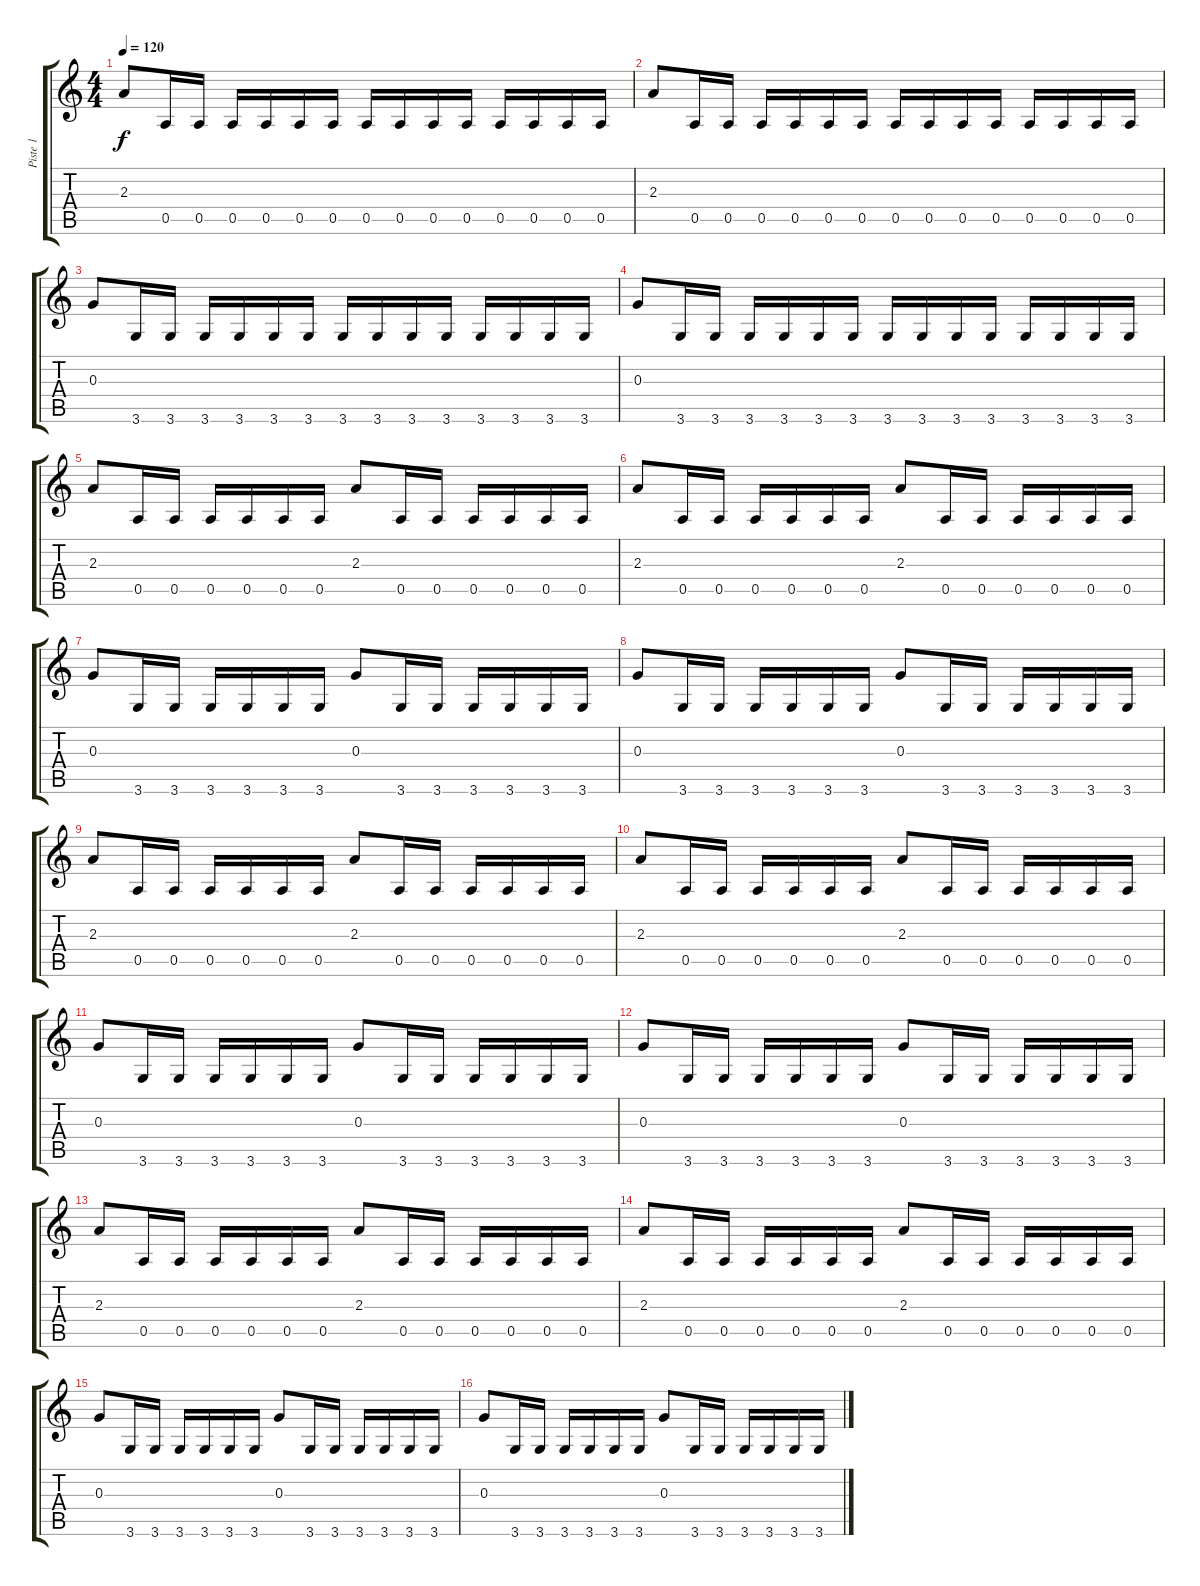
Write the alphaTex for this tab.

\track ("Piste 1" "Piste 1") {instrument overdrivenguitar}
\staff {score tabs}
\tuning (E4 B3 G3 D3 A2 E2) {hide}
\ts (4 4)
\tempo 120
\clef g2
\ks c
2.3.8{dy f instrument overdrivenguitar} 0.5.16 0.5.16 0.5.16 0.5.16 0.5.16 0.5.16 0.5.16 0.5.16 0.5.16 0.5.16 0.5.16 0.5.16 0.5.16 0.5.16 |
2.3.8 0.5.16 0.5.16 0.5.16 0.5.16 0.5.16 0.5.16 0.5.16 0.5.16 0.5.16 0.5.16 0.5.16 0.5.16 0.5.16 0.5.16 |
0.3.8 3.6.16 3.6.16 3.6.16 3.6.16 3.6.16 3.6.16 3.6.16 3.6.16 3.6.16 3.6.16 3.6.16 3.6.16 3.6.16 3.6.16 |
0.3.8 3.6.16 3.6.16 3.6.16 3.6.16 3.6.16 3.6.16 3.6.16 3.6.16 3.6.16 3.6.16 3.6.16 3.6.16 3.6.16 3.6.16 |
2.3.8 0.5.16 0.5.16 0.5.16 0.5.16 0.5.16 0.5.16 2.3.8 0.5.16 0.5.16 0.5.16 0.5.16 0.5.16 0.5.16 |
2.3.8 0.5.16 0.5.16 0.5.16 0.5.16 0.5.16 0.5.16 2.3.8 0.5.16 0.5.16 0.5.16 0.5.16 0.5.16 0.5.16 |
0.3.8 3.6.16 3.6.16 3.6.16 3.6.16 3.6.16 3.6.16 0.3.8 3.6.16 3.6.16 3.6.16 3.6.16 3.6.16 3.6.16 |
0.3.8 3.6.16 3.6.16 3.6.16 3.6.16 3.6.16 3.6.16 0.3.8 3.6.16 3.6.16 3.6.16 3.6.16 3.6.16 3.6.16 |
2.3.8 0.5.16 0.5.16 0.5.16 0.5.16 0.5.16 0.5.16 2.3.8 0.5.16 0.5.16 0.5.16 0.5.16 0.5.16 0.5.16 |
2.3.8 0.5.16 0.5.16 0.5.16 0.5.16 0.5.16 0.5.16 2.3.8 0.5.16 0.5.16 0.5.16 0.5.16 0.5.16 0.5.16 |
0.3.8 3.6.16 3.6.16 3.6.16 3.6.16 3.6.16 3.6.16 0.3.8 3.6.16 3.6.16 3.6.16 3.6.16 3.6.16 3.6.16 |
0.3.8 3.6.16 3.6.16 3.6.16 3.6.16 3.6.16 3.6.16 0.3.8 3.6.16 3.6.16 3.6.16 3.6.16 3.6.16 3.6.16 |
2.3.8 0.5.16 0.5.16 0.5.16 0.5.16 0.5.16 0.5.16 2.3.8 0.5.16 0.5.16 0.5.16 0.5.16 0.5.16 0.5.16 |
2.3.8 0.5.16 0.5.16 0.5.16 0.5.16 0.5.16 0.5.16 2.3.8 0.5.16 0.5.16 0.5.16 0.5.16 0.5.16 0.5.16 |
0.3.8 3.6.16 3.6.16 3.6.16 3.6.16 3.6.16 3.6.16 0.3.8 3.6.16 3.6.16 3.6.16 3.6.16 3.6.16 3.6.16 |
0.3.8 3.6.16 3.6.16 3.6.16 3.6.16 3.6.16 3.6.16 0.3.8 3.6.16 3.6.16 3.6.16 3.6.16 3.6.16 3.6.16
